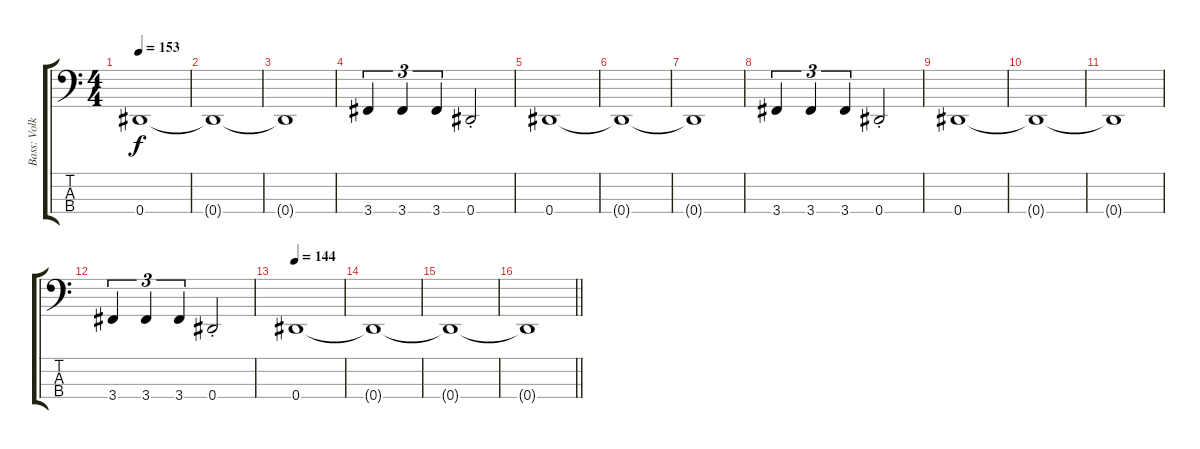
\track ("Bass: Volker" "Bass: Volk") {instrument synthbass2}
\staff {score tabs}
\tuning (Gb2 Db2 Ab1 Eb1) {hide}
\ts (4 4)
\tempo 153
\clef f4
\ks c
0.4.1{dy f} |
0.4{t}.1 |
0.4{t}.1 |
3.4.4{tu (3 2)} 3.4.4{tu (3 2)} 3.4.4{tu (3 2)} 0.4{st}.2 |
0.4.1 |
0.4{t}.1 |
0.4{t}.1 |
3.4.4{tu (3 2)} 3.4.4{tu (3 2)} 3.4.4{tu (3 2)} 0.4{st}.2 |
0.4.1 |
0.4{t}.1 |
0.4{t}.1 |
3.4.4{tu (3 2)} 3.4.4{tu (3 2)} 3.4.4{tu (3 2)} 0.4{st}.2 |
\tempo 144
0.4.1 |
0.4{t}.1 |
0.4{t}.1 |
\barLineRight lightlight
0.4{t}.1
